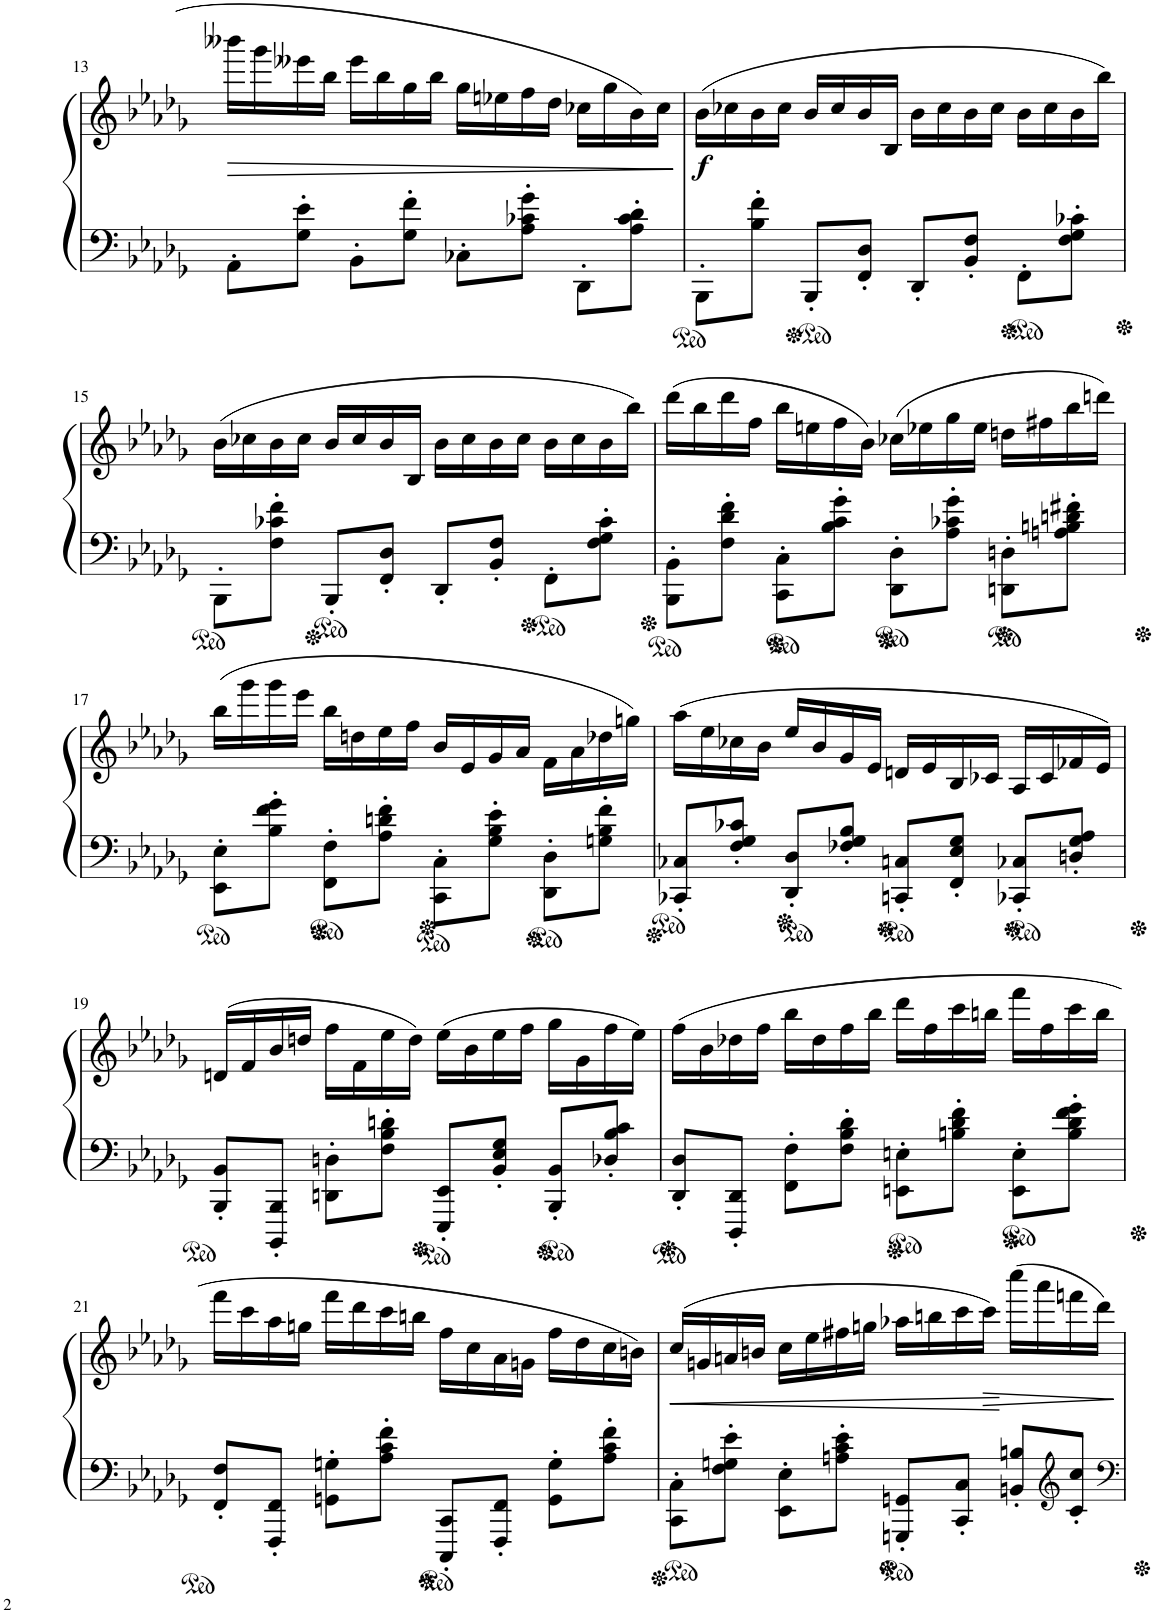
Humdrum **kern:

**kern	**kern	**dynam
*part1	*part1	*part1
*staff2	*staff1	*staff1/2
*I"Piano	*	*
*I'Pno	*	*
!!LO:PB:g=z
*clefF4	*clefG2	*
*k[b-e-a-d-g-]	*k[b-e-a-d-g-]	*
*M4/4	*M4/4	*
=13	=13	=13
!	!	!LO:HP:b
8AA-'\L	16bbb--X\LL	>
.	16ggg-\	.
8G-\' 8e-\'J	16eee--X\	.
.	16bb-\JJ	.
8BB-'\L	16eee--\LL	.
.	16bb-\	.
8G-\' 8f\'J	16gg-\	.
.	16bb-\JJ	.
8C-X'\L	16gg-\LL	.
.	16ee-X\	.
8A-\' 8c-X\' 8g-\'J	16ff\	.
.	16dd-\JJ	.
8DD-'\L	16cc-X\LL	.
.	16gg-\	.
8A-\' 8c-\' 8d-\'J	16b-\	.
.	16cc-\JJ	.
.	.	]
=14	=14	=14
!	!	!LO:DY:b
8BBB-'>\L	(16b-\LL	f
.	16cc-X\	.
8B-\' 8f\'J	16b-\	.
.	16cc-\JJ	.
8BBB-'/L	16b-/LL	.
.	16cc-/	.
8FF/' 8D-/'J	16b-/	.
.	16B-/JJ	.
8DD-'/L	16b-\LL	.
.	16cc-\	.
8BB-/' 8F/'J	16b-\	.
.	16cc-\JJ	.
8FF'\L	16b-\LL	.
.	16cc-\	.
8F\' 8G-\' 8c-X\'J	16b-\	.
.	16bb-\JJ)	.
!!LO:LB:g=z
=15	=15	=15
8BBB-'\L	(16b-\LL	.
.	16cc-X\	.
8F\' 8c-X\' 8f\'J	16b-\	.
.	16cc-\JJ	.
8BBB-'/L	16b-/LL	.
.	16cc-/	.
8FF/' 8D-/'J	16b-/	.
.	16B-/JJ	.
8DD-'/L	16b-\LL	.
.	16cc-\	.
8BB-/' 8F/'J	16b-\	.
.	16cc-\JJ	.
8FF'\L	16b-\LL	.
.	16cc-\	.
8F\' 8G-\' 8c-\'J	16b-\	.
.	16bb-\JJ)	.
=16	=16	=16
8BBB-\' 8BB-\'L	(16ddd-\LL	.
.	16bb-\	.
8F\' 8d-\' 8f\'J	16ddd-\	.
.	16ff\JJ	.
8CC\' 8C\'L	16bb-\LL	.
.	16een\	.
8B-\' 8c\' 8g-\'J	16ff\	.
.	16b-\JJ)	.
8DD-\' 8D-\'L	(16cc-X\LL	.
.	16ee-X\	.
8A-\' 8c-X\' 8g-\'J	16gg-\	.
.	16ee-\JJ	.
8DDn\' 8Dn\'L	16ddn\LL	.
.	16ff#X\	.
8An\' 8Bn\' 8dn\' 8f#X\'J	16bb-\	.
.	16dddn\JJ)	.
!!LO:LB:g=z
=17	=17	=17
8EE-\' 8E-\'L	(16bb-\LL	.
.	16ggg-\	.
8B-\' 8f\' 8g-\'J	16ggg-\	.
.	16eee-\JJ	.
8FF\' 8F\'L	16bb-\LL	.
.	16ddn\	.
8A-\' 8dn\' 8f\'J	16ee-\	.
.	16ff\JJ	.
8CC\' 8C\'L	16b-/LL	.
.	16e-/	.
8G-\' 8B-\' 8e-\'J	16g-/	.
.	16a-/JJ	.
8DD-\' 8D-\'L	16f\LL	.
.	16a-\	.
8Gn\' 8B-\' 8f\'J	16dd-X\	.
.	16ggn\JJ)	.
=18	=18	=18
8CC-X/' 8C-X/'L	(16aa-\LL	.
.	16ee-\	.
8F/' 8G-/' 8c-X/'J	16cc-X\	.
.	16b-\JJ	.
8DD-/' 8D-/'L	16ee-/LL	.
.	16b-/	.
8F-X/' 8G-/' 8B-/'J	16g-/	.
.	16e-/JJ	.
8CCn/' 8Cn/'L	16dn/LL	.
.	16e-/	.
8FF/' 8E-/' 8G-/'J	16B-/	.
.	16c-X/JJ	.
8CC-X/' 8C-X/'L	16A-/LL	.
.	16c-/	.
8Dn/' 8G-/' 8A-/'J	16f-X/	.
.	16e-/JJ)	.
!!LO:LB:g=z
=19	=19	=19
8BBB-/' 8BB-/'L	(16dn/LL	.
.	16f/	.
8BBBB-/' 8BBB-/'J	16b-/	.
.	16ddn/JJ	.
8DDn\' 8Dn\'L	16ff\LL	.
.	16f\	.
8F\' 8B-\' 8dn\'J	16ee-\	.
.	16dd\JJ)	.
8EEE-/' 8EE-/'L	(16ee-\LL	.
.	16b-\	.
8BB-/' 8E-/' 8G-/'J	16ee-\	.
.	16ff\JJ	.
8BBB-/' 8BB-/'L	16gg-\LL	.
.	16g-\	.
8D-X/' 8B-/' 8c/'J	16ff\	.
.	16ee-\JJ)	.
=20	=20	=20
8DD-/' 8D-/'L	(16ff\LL	.
.	16b-\	.
8DDD-/' 8DD-/'J	16dd-X\	.
.	16ff\JJ	.
8FF\' 8F\'L	16bb-\LL	.
.	16dd-\	.
8F\' 8B-\' 8d-\'J	16ff\	.
.	16bb-\JJ	.
8EEn\' 8En\'L	16ddd-\LL	.
.	16ff\	.
8Bn\' 8d-\' 8f\'J	16ccc\	.
.	16bbn\JJ	.
8EE\' 8E\'L	16fff\LL	.
.	16ff\	.
8B\' 8d-\' 8f\' 8g-\'J	16ccc\	.
.	16bb\JJ	.
!!LO:LB:g=z
=21	=21	=21
8FF/' 8F/'L	16fff\LL	.
.	16ccc\	.
8FFF/' 8FF/'J	16aa-\	.
.	16ggn\JJ	.
8GGn\' 8Gn\'L	16fff\LL	.
.	16ddd-\	.
8A-\' 8c\' 8f\'J	16ccc\	.
.	16bbn\JJ	.
8CCC/' 8CC/'L	16ff\LL	.
.	16cc\	.
8FFF/' 8FF/'J	16a-\	.
.	16gn\JJ	.
8GG\' 8G\'L	16ff\LL	.
.	16dd-\	.
8A-\' 8c\' 8f\'J	16cc\	.
.	16bn\JJ)	.
=22	=22	=22
!	!	!LO:HP:b
8CC\' 8C\'L	(16cc/LL	<
.	16gn/	.
8F\' 8Gn\' 8e-\'J	16an/	.
.	16bn/JJ	.
8EE-\' 8E-\'L	16cc\LL	.
.	16ee-\	.
8An\' 8c\' 8e-\'J	16ff#X\	.
.	16ggn\JJ	.
8GGGn/' 8GGn/'L	16aa-X\LL	.
.	16bbn\	.
8CC/' 8C/'J	16ccc\	.
!	!	!LO:HP:b
.	16ccc\JJ)	>
8BBn/' 8Bn/'L	(16cccc\LL	[
.	16aaa-\	.
*clefG2	*	*
8c/' 8cc/'J	16fffn\	.
.	16ddd-\JJ)	.
.	.	]
=	=	=
*-	*-	*-
